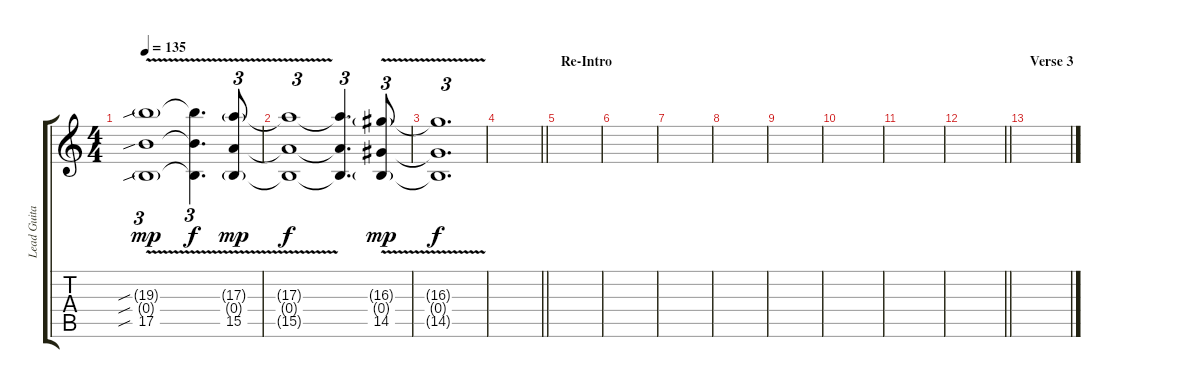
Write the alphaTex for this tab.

\track ("Lead Guitar 2" "Lead Guita") {instrument distortionguitar}
\staff {score tabs}
\tuning (Db4 Ab3 E3 B2 Gb2 B1) {hide}
\ts (4 4)
\tempo 135
\clef g2
\ks c
(19.3{v sib g} 0.4{v sib g} 17.5{v sib}).1{tu (3 2) dy mp volume 13 balance 8} (19.3{t} 0.4{t} 17.5{t}).4{d tu (3 2) dy f} (17.3{v g} 0.4{v g} 15.5{v}).8{tu (3 2) dy mp} |
(17.3{t} 0.4{t} 15.5{t}).1{tu (3 2) dy f} (17.3{t} 0.4{t} 15.5{t}).4{d tu (3 2)} (16.3{v g} 0.4{v g} 14.5).8{tu (3 2) dy mp} |
(16.3{t} 0.4{t} 14.5{t}).1{d tu (3 2) dy f} |
\barLineRight lightlight
|
\section ("" "Re-Intro")
|
|
|
|
|
|
|
\barLineRight lightlight
|
\section ("" "Verse 3")
